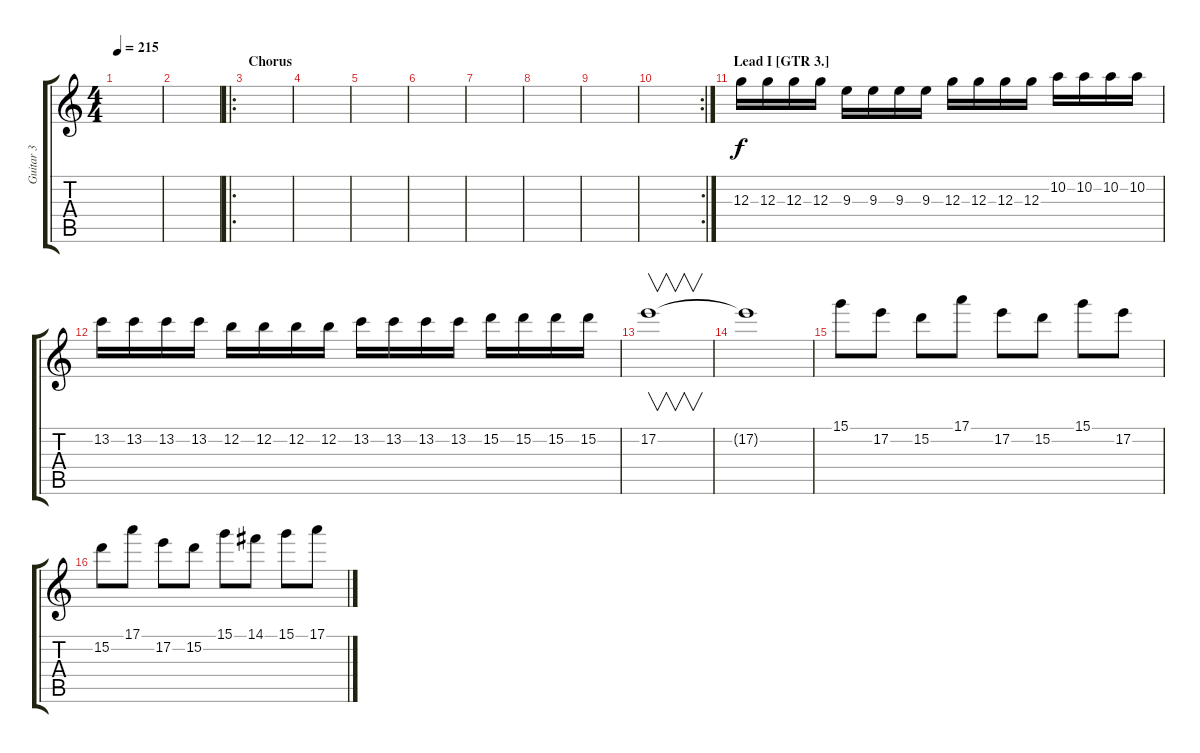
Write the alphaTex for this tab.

\track ("Guitar 3" "Guitar 3") {instrument overdrivenguitar}
\staff {score tabs}
\tuning (E4 B3 G3 D3 A2 E2) {hide}
\ts (4 4)
\tempo 215
\clef g2
\ks c
|
|
\ro
\section ("" "Chorus")
|
|
|
|
|
|
|
\rc 2
|
\section ("" "Lead I [GTR 3.]")
12.3.16 12.3.16 12.3.16 12.3.16 9.3.16 9.3.16 9.3.16 9.3.16 12.3.16 12.3.16 12.3.16 12.3.16 10.2.16 10.2.16 10.2.16 10.2.16 |
13.2.16 13.2.16 13.2.16 13.2.16 12.2.16 12.2.16 12.2.16 12.2.16 13.2.16 13.2.16 13.2.16 13.2.16 15.2.16 15.2.16 15.2.16 15.2.16 |
17.2.1{v} |
17.2{t}.1 |
15.1.8 17.2.8 15.2.8 17.1.8 17.2.8 15.2.8 15.1.8 17.2.8 |
15.2.8 17.1.8 17.2.8 15.2.8 15.1.8 14.1.8 15.1.8 17.1.8
